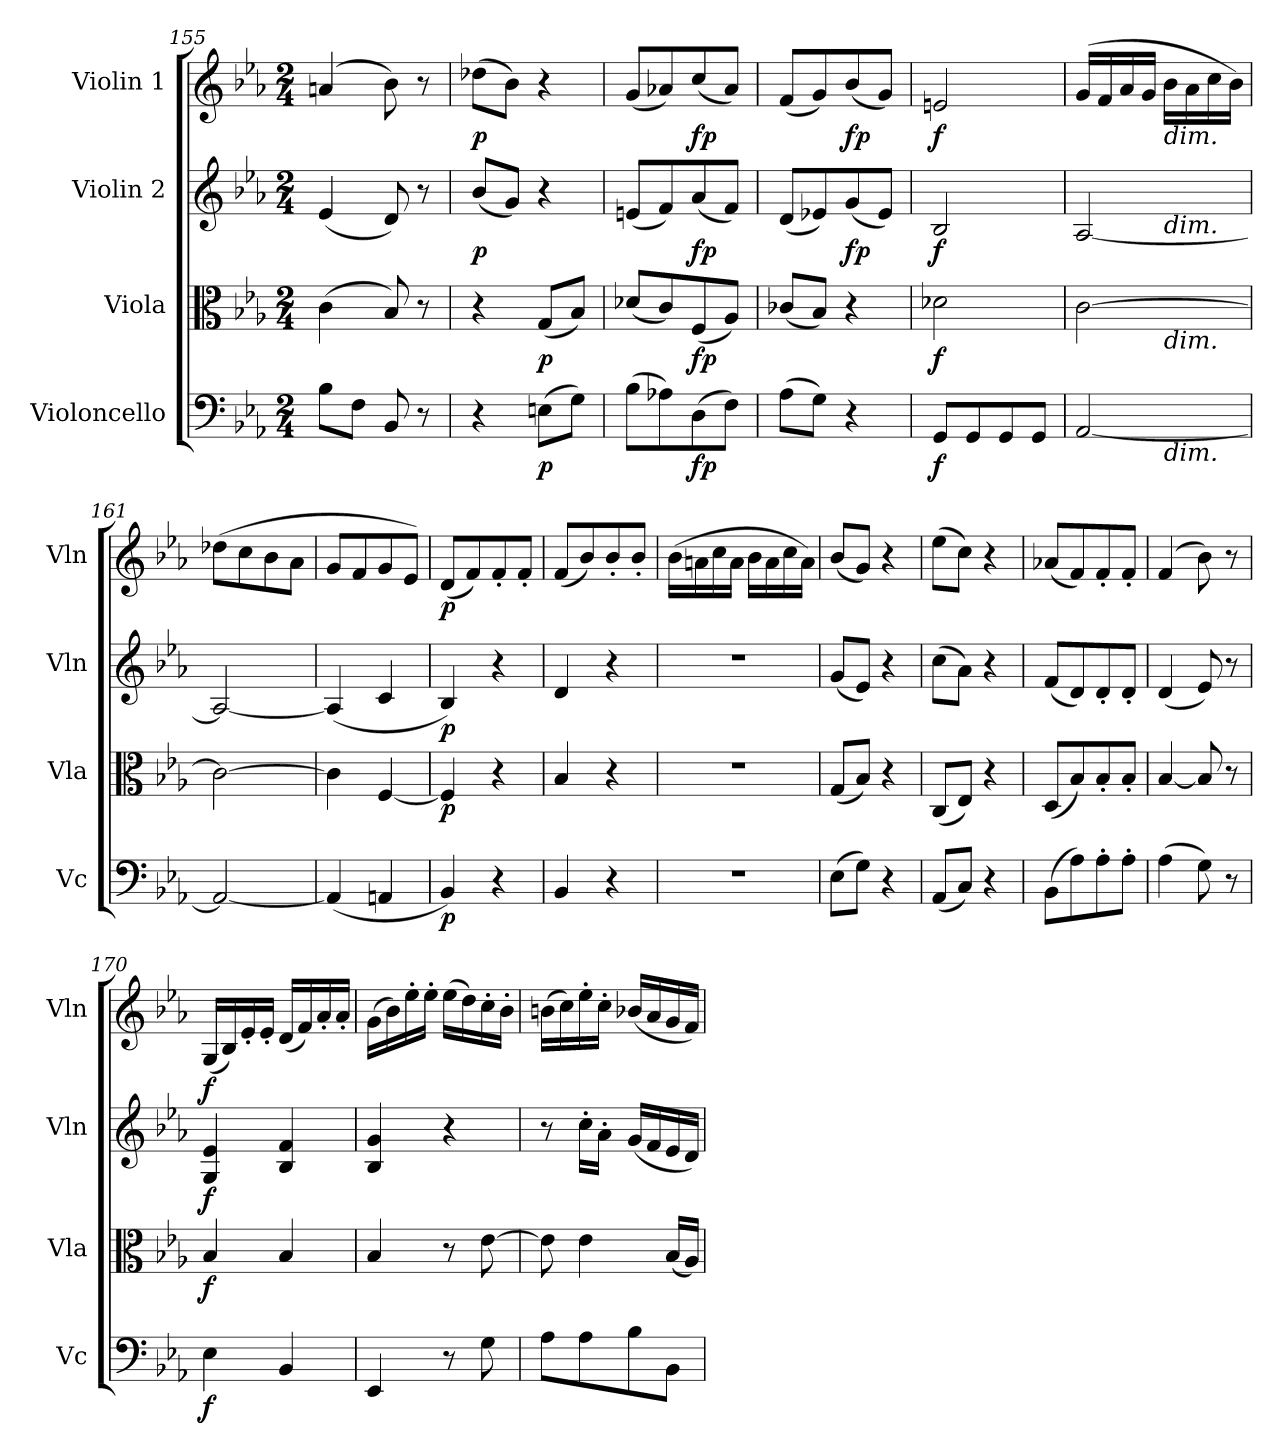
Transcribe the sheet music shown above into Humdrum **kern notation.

**kern	**dynam	**kern	**dynam	**kern	**dynam	**kern	**dynam
*part4	*part4	*part3	*part3	*part2	*part2	*part1	*part1
*staff4	*staff4	*staff3	*staff3	*staff2	*staff2	*staff1	*staff1
*I"Violoncello	*	*I"Viola	*	*I"Violin 2	*	*I"Violin 1	*
*I'Vc	*	*I'Vla	*	*I'Vln	*	*I'Vln	*
*clefF4	*	*clefC3	*	*clefG2	*	*clefG2	*
*k[b-e-a-]	*	*k[b-e-a-]	*	*k[b-e-a-]	*	*k[b-e-a-]	*
*M2/4	*	*M2/4	*	*M2/4	*	*M2/4	*
=155	=155	=155	=155	=155	=155	=155	=155
8B-\L	.	(4c\	.	(4e-/	.	(4an/	.
8F\J	.	.	.	.	.	.	.
8BB-/	.	8B-/)	.	8d/)	.	8b-\)	.
8r	.	8r	.	8r	.	8r	.
=156	=156	=156	=156	=156	=156	=156	=156
!	!	!	!	!	!LO:DY:b	!	!LO:DY:b
4r	.	4r	.	(8b-/L	p	(8dd-X\L	p
.	.	.	.	8g/J)	.	8b-\J)	.
!	!LO:DY:b	!	!LO:DY:b	!	!	!	!
(8En\L	p	(8G/L	p	4r	.	4r	.
8G\J)	.	8B-/J)	.	.	.	.	.
!!LO:LB:g=z
=157	=157	=157	=157	=157	=157	=157	=157
(8B-\L	.	(8d-X/L	.	(8en/L	.	(8g/L	.
8A-X\)	.	8c/)	.	8f/)	.	8a-X/)	.
!	!LO:DY:b	!	!LO:DY:b	!	!LO:DY:b	!	!LO:DY:b
(8D\	fp	(8F/	fp	(8a-/	fp	(8cc/	fp
8F\J)	.	8A-/J)	.	8f/J)	.	8a-/J)	.
=158	=158	=158	=158	=158	=158	=158	=158
(8A-\L	.	(8c-X/L	.	(8d/L	.	(8f/L	.
8G\J)	.	8B-/J)	.	8e-X/)	.	8g/)	.
!	!	!	!	!	!LO:DY:b	!	!LO:DY:b
4r	.	4r	.	(8g/	fp	(8b-/	fp
.	.	.	.	8e-/J)	.	8g/J)	.
=159	=159	=159	=159	=159	=159	=159	=159
!	!LO:DY:b	!	!LO:DY:b	!	!LO:DY:b	!	!LO:DY:b
8GG/L	f	2d-X\	f	2B-/	f	2en/	f
8GG/	.	.	.	.	.	.	.
8GG/	.	.	.	.	.	.	.
8GG/J	.	.	.	.	.	.	.
=160	=160	=160	=160	=160	=160	=160	=160
*^	*	*^	*	*^	*	*	*
[2AA-/	4ryy	.	[2c\	4ryy	.	[2A-/	4ryy	.	(16g/LL	.
.	.	.	.	.	.	.	.	.	16f/	.
.	.	.	.	.	.	.	.	.	16a-/	.
.	.	.	.	.	.	.	.	.	16g/JJ	.
!	!	!	!	!	!	!	!	!	!LO:TX:b:i:t=dim.	!
!	!	!	!	!	!	!	!LO:TX:b:i:t=dim.	!	!	!
!	!	!	!	!LO:TX:b:i:t=dim.	!	!	!	!	!	!
!	!LO:TX:b:i:t=dim.	!	!	!	!	!	!	!	!	!
.	4ryy	.	.	4ryy	.	.	4ryy	.	16b-\LL	.
.	.	.	.	.	.	.	.	.	16a-\	.
.	.	.	.	.	.	.	.	.	16cc\	.
.	.	.	.	.	.	.	.	.	16b-\JJ)	.
*v	*v	*	*	*	*	*v	*v	*	*	*
*	*	*v	*v	*	*	*	*	*
=161	=161	=161	=161	=161	=161	=161	=161
2AA-/_	.	2c\_	.	2A-/_	.	(8dd-X\L	.
.	.	.	.	.	.	8cc\	.
.	.	.	.	.	.	8b-\	.
.	.	.	.	.	.	8a-\J	.
=162	=162	=162	=162	=162	=162	=162	=162
(4AA-/]	.	4c\]	.	(4A-/]	.	8g/L	.
.	.	.	.	.	.	8f/	.
4AAn/	.	[4F/	.	4c/	.	8g/	.
.	.	.	.	.	.	8e-/J)	.
=163	=163	=163	=163	=163	=163	=163	=163
!	!LO:DY:b	!	!LO:DY:b	!	!LO:DY:b	!	!LO:DY:b
4BB-/)	p	4F/]	p	4B-/)	p	(8d/L	p
.	.	.	.	.	.	8f/)	.
4r	.	4r	.	4r	.	8f'/	.
.	.	.	.	.	.	8f'/J	.
=164	=164	=164	=164	=164	=164	=164	=164
4BB-/	.	4B-/	.	4d/	.	(8f/L	.
.	.	.	.	.	.	8b-/)	.
4r	.	4r	.	4r	.	8b-'/	.
.	.	.	.	.	.	8b-'/J	.
=165	=165	=165	=165	=165	=165	=165	=165
2r	.	2r	.	2r	.	(16b-\LL	.
.	.	.	.	.	.	16an\	.
.	.	.	.	.	.	16cc\	.
.	.	.	.	.	.	16a\JJ	.
.	.	.	.	.	.	16b-\LL	.
.	.	.	.	.	.	16a\	.
.	.	.	.	.	.	16cc\	.
.	.	.	.	.	.	16a\JJ)	.
!!LO:LB:g=z
=166	=166	=166	=166	=166	=166	=166	=166
(8E-\L	.	(8G/L	.	(8g/L	.	(8b-/L	.
8G\J)	.	8B-/J)	.	8e-/J)	.	8g/J)	.
4r	.	4r	.	4r	.	4r	.
=167	=167	=167	=167	=167	=167	=167	=167
(8AA-/L	.	(8C/L	.	(8cc\L	.	(8ee-\L	.
8C/J)	.	8E-/J)	.	8a-\J)	.	8cc\J)	.
4r	.	4r	.	4r	.	4r	.
=168	=168	=168	=168	=168	=168	=168	=168
(8BB-\L	.	(8D/L	.	(8f/L	.	(8a-X/L	.
8A-\)	.	8B-/)	.	8d/)	.	8f/)	.
8A-'\	.	8B-'/	.	8d'/	.	8f'/	.
8A-'\J	.	8B-'/J	.	8d'/J	.	8f'/J	.
=169	=169	=169	=169	=169	=169	=169	=169
(4A-\	.	[4B-/	.	(4d/	.	(4f/	.
8G\)	.	8B-/]	.	8e-/)	.	8b-\)	.
8r	.	8r	.	8r	.	8r	.
!!LO:LB:g=z
=170	=170	=170	=170	=170	=170	=170	=170
!	!LO:DY:b	!	!LO:DY:b	!	!LO:DY:b	!	!LO:DY:b
4E-\	f	4B-/	f	4G/ 4e-/	f	(16G/LL	f
.	.	.	.	.	.	16B-/)	.
.	.	.	.	.	.	16e-'/	.
.	.	.	.	.	.	16e-'/JJ	.
4BB-/	.	4B-/	.	4B-/ 4f/	.	(16d/LL	.
.	.	.	.	.	.	16f/)	.
.	.	.	.	.	.	16a-'/	.
.	.	.	.	.	.	16a-'/JJ	.
=171	=171	=171	=171	=171	=171	=171	=171
4EE-/	.	4B-/	.	4B-/ 4g/	.	(16g\LL	.
.	.	.	.	.	.	16b-\)	.
.	.	.	.	.	.	16ee-'\	.
.	.	.	.	.	.	16ee-'\JJ	.
8r	.	8r	.	4r	.	(16ee-\LL	.
.	.	.	.	.	.	16dd\)	.
8G\	.	[8e-\	.	.	.	16cc'\	.
.	.	.	.	.	.	16b-'\JJ	.
=172	=172	=172	=172	=172	=172	=172	=172
8A-\L	.	8e-\]	.	8r	.	(16bn\LL	.
.	.	.	.	.	.	16cc\)	.
8A-\	.	4e-\	.	16cc'\LL	.	16ee-'\	.
.	.	.	.	16a-'\JJ	.	16cc'\JJ	.
8B-\	.	.	.	(16g/LL	.	(16b-X/LL	.
.	.	.	.	16f/	.	16a-/	.
8BB-\J	.	(16B-/LL	.	16e-/	.	16g/	.
.	.	16A-/JJ)	.	16d/JJ)	.	16f/JJ)	.
=	=	=	=	=	=	=	=
*-	*-	*-	*-	*-	*-	*-	*-
